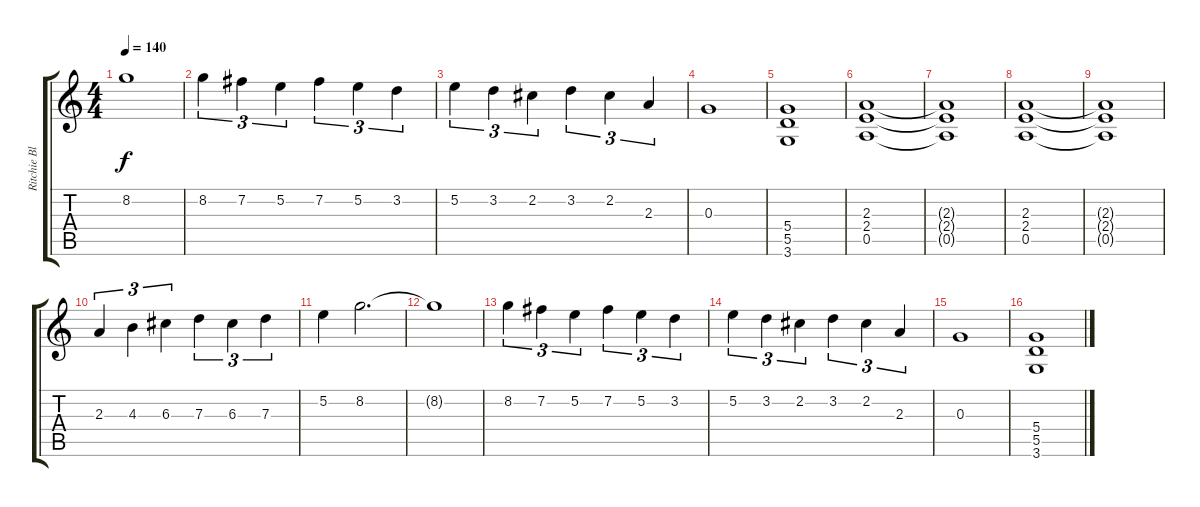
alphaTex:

\track ("Ritchie Blackmore Solo" "Ritchie Bl") {instrument overdrivenguitar}
\staff {score tabs}
\tuning (E4 B3 G3 D3 A2 E2) {hide}
\ts (4 4)
\tempo 140
\clef g2
\ks c
8.2{t}.1{dy f} |
8.2.4{tu (3 2)} 7.2.4{tu (3 2)} 5.2.4{tu (3 2)} 7.2.4{tu (3 2)} 5.2.4{tu (3 2)} 3.2.4{tu (3 2)} |
5.2.4{tu (3 2)} 3.2.4{tu (3 2)} 2.2.4{tu (3 2)} 3.2.4{tu (3 2)} 2.2.4{tu (3 2)} 2.3.4{tu (3 2)} |
0.3.1 |
(5.4 5.5 3.6).1 |
(2.3 2.4 0.5).1 |
(2.3{t} 2.4{t} 0.5{t}).1 |
(2.3 2.4 0.5).1 |
(2.3{t} 2.4{t} 0.5{t}).1 |
2.3.4{tu (3 2) volume 16} 4.3.4{tu (3 2)} 6.3.4{tu (3 2)} 7.3.4{tu (3 2)} 6.3.4{tu (3 2)} 7.3.4{tu (3 2)} |
5.2.4 8.2.2{d} |
8.2{t}.1 |
8.2.4{tu (3 2)} 7.2.4{tu (3 2)} 5.2.4{tu (3 2)} 7.2.4{tu (3 2)} 5.2.4{tu (3 2)} 3.2.4{tu (3 2)} |
5.2.4{tu (3 2)} 3.2.4{tu (3 2)} 2.2.4{tu (3 2)} 3.2.4{tu (3 2)} 2.2.4{tu (3 2)} 2.3.4{tu (3 2)} |
0.3.1 |
(5.4 5.5 3.6).1
